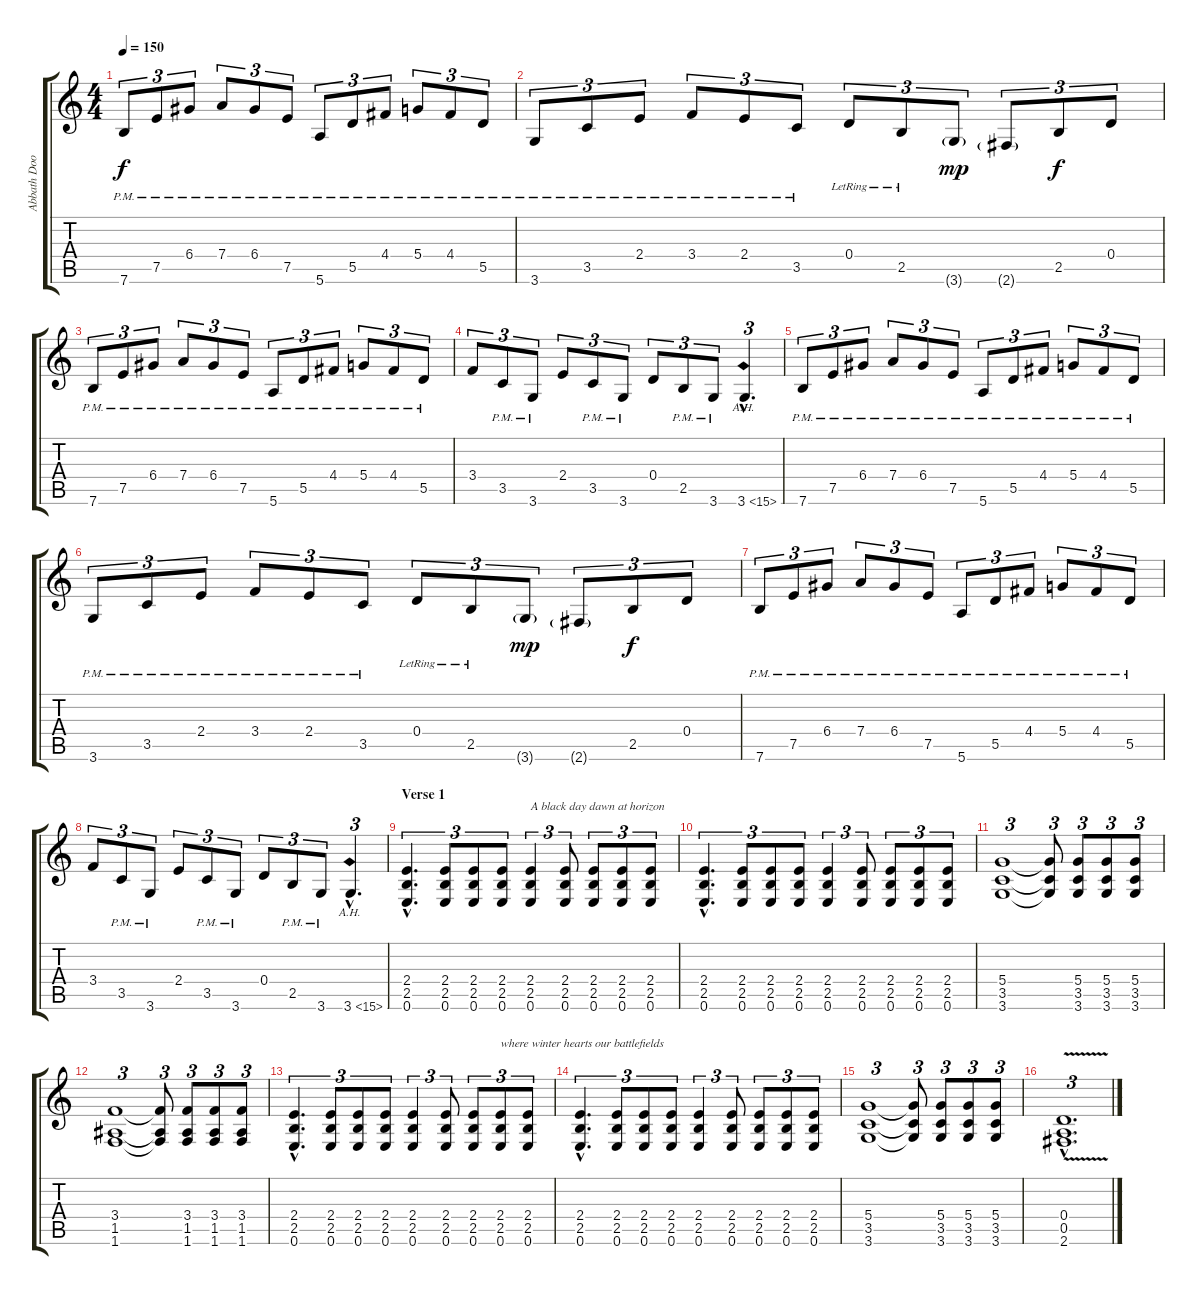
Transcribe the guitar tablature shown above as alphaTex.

\track ("Abbath Doom Occulta (Guitar)" "Abbath Doo") {instrument distortionguitar}
\staff {score tabs}
\tuning (E4 B3 G3 D3 A2 E2) {hide}
\ts (4 4)
\tempo 150
\clef g2
\ks c
7.6{pm}.8{tu (3 2) dy f} 7.5{pm}.8{tu (3 2)} 6.4{pm}.8{tu (3 2)} 7.4{pm}.8{tu (3 2)} 6.4{pm}.8{tu (3 2)} 7.5{pm}.8{tu (3 2)} 5.6{pm}.8{tu (3 2)} 5.5{pm}.8{tu (3 2)} 4.4{pm}.8{tu (3 2)} 5.4{pm}.8{tu (3 2)} 4.4{pm}.8{tu (3 2)} 5.5{pm}.8{tu (3 2)} |
3.6{pm}.8{tu (3 2)} 3.5{pm}.8{tu (3 2)} 2.4{pm}.8{tu (3 2)} 3.4{pm}.8{tu (3 2)} 2.4{pm}.8{tu (3 2)} 3.5{pm}.8{tu (3 2)} 0.4{lr}.8{tu (3 2)} 2.5{lr}.8{tu (3 2)} 3.6{g}.8{tu (3 2) dy mp} 2.6{g}.8{tu (3 2)} 2.5.8{tu (3 2) dy f} 0.4.8{tu (3 2)} |
7.6{pm}.8{tu (3 2)} 7.5{pm}.8{tu (3 2)} 6.4{pm}.8{tu (3 2)} 7.4{pm}.8{tu (3 2)} 6.4{pm}.8{tu (3 2)} 7.5{pm}.8{tu (3 2)} 5.6{pm}.8{tu (3 2)} 5.5{pm}.8{tu (3 2)} 4.4{pm}.8{tu (3 2)} 5.4{pm}.8{tu (3 2)} 4.4{pm}.8{tu (3 2)} 5.5{pm}.8{tu (3 2)} |
3.4.8{tu (3 2)} 3.5{pm}.8{tu (3 2)} 3.6{pm}.8{tu (3 2)} 2.4.8{tu (3 2)} 3.5{pm}.8{tu (3 2)} 3.6{pm}.8{tu (3 2)} 0.4.8{tu (3 2)} 2.5{pm}.8{tu (3 2)} 3.6{pm}.8{tu (3 2)} 3.6{ah 12 hac}.4{d tu (3 2) instrument guitarharmonics} |
7.6{pm}.8{tu (3 2) instrument distortionguitar} 7.5{pm}.8{tu (3 2)} 6.4{pm}.8{tu (3 2)} 7.4{pm}.8{tu (3 2)} 6.4{pm}.8{tu (3 2)} 7.5{pm}.8{tu (3 2)} 5.6{pm}.8{tu (3 2)} 5.5{pm}.8{tu (3 2)} 4.4{pm}.8{tu (3 2)} 5.4{pm}.8{tu (3 2)} 4.4{pm}.8{tu (3 2)} 5.5{pm}.8{tu (3 2)} |
3.6{pm}.8{tu (3 2)} 3.5{pm}.8{tu (3 2)} 2.4{pm}.8{tu (3 2)} 3.4{pm}.8{tu (3 2)} 2.4{pm}.8{tu (3 2)} 3.5{pm}.8{tu (3 2)} 0.4{lr}.8{tu (3 2)} 2.5{lr}.8{tu (3 2)} 3.6{g}.8{tu (3 2) dy mp} 2.6{g}.8{tu (3 2)} 2.5.8{tu (3 2) dy f} 0.4.8{tu (3 2)} |
7.6{pm}.8{tu (3 2)} 7.5{pm}.8{tu (3 2)} 6.4{pm}.8{tu (3 2)} 7.4{pm}.8{tu (3 2)} 6.4{pm}.8{tu (3 2)} 7.5{pm}.8{tu (3 2)} 5.6{pm}.8{tu (3 2)} 5.5{pm}.8{tu (3 2)} 4.4{pm}.8{tu (3 2)} 5.4{pm}.8{tu (3 2)} 4.4{pm}.8{tu (3 2)} 5.5{pm}.8{tu (3 2)} |
3.4.8{tu (3 2)} 3.5{pm}.8{tu (3 2)} 3.6{pm}.8{tu (3 2)} 2.4.8{tu (3 2)} 3.5{pm}.8{tu (3 2)} 3.6{pm}.8{tu (3 2)} 0.4.8{tu (3 2)} 2.5{pm}.8{tu (3 2)} 3.6{pm}.8{tu (3 2)} 3.6{ah 12 hac}.4{d tu (3 2) instrument guitarharmonics} |
\section ("" "Verse 1")
(2.4{hac} 2.5{hac} 0.6{hac}).4{d tu (3 2) instrument distortionguitar} (2.4 2.5 0.6).8{tu (3 2)} (2.4 2.5 0.6).8{tu (3 2)} (2.4 2.5 0.6).8{tu (3 2)} (2.4 2.5 0.6).4{tu (3 2) txt "A black day dawn at horizon "} (2.4 2.5 0.6).8{tu (3 2)} (2.4 2.5 0.6).8{tu (3 2)} (2.4 2.5 0.6).8{tu (3 2)} (2.4 2.5 0.6).8{tu (3 2)} |
(2.4{hac} 2.5{hac} 0.6{hac}).4{d tu (3 2)} (2.4 2.5 0.6).8{tu (3 2)} (2.4 2.5 0.6).8{tu (3 2)} (2.4 2.5 0.6).8{tu (3 2)} (2.4 2.5 0.6).4{tu (3 2)} (2.4 2.5 0.6).8{tu (3 2)} (2.4 2.5 0.6).8{tu (3 2)} (2.4 2.5 0.6).8{tu (3 2)} (2.4 2.5 0.6).8{tu (3 2)} |
(5.4 3.5 3.6).1{tu (3 2)} (5.4{t} 3.5{t} 3.6{t}).8{tu (3 2)} (5.4 3.5 3.6).8{tu (3 2)} (5.4 3.5 3.6).8{tu (3 2)} (5.4 3.5 3.6).8{tu (3 2)} |
(3.4 1.5 1.6).1{tu (3 2)} (3.4{t} 1.5{t} 1.6{t}).8{tu (3 2)} (3.4 1.5 1.6).8{tu (3 2)} (3.4 1.5 1.6).8{tu (3 2)} (3.4 1.5 1.6).8{tu (3 2)} |
(2.4{hac} 2.5{hac} 0.6{hac}).4{d tu (3 2)} (2.4 2.5 0.6).8{tu (3 2)} (2.4 2.5 0.6).8{tu (3 2)} (2.4 2.5 0.6).8{tu (3 2)} (2.4 2.5 0.6).4{tu (3 2)} (2.4 2.5 0.6).8{tu (3 2)} (2.4 2.5 0.6).8{tu (3 2)} (2.4 2.5 0.6).8{tu (3 2) txt "where winter hearts our battlefields"} (2.4 2.5 0.6).8{tu (3 2)} |
(2.4{hac} 2.5{hac} 0.6{hac}).4{d tu (3 2)} (2.4 2.5 0.6).8{tu (3 2)} (2.4 2.5 0.6).8{tu (3 2)} (2.4 2.5 0.6).8{tu (3 2)} (2.4 2.5 0.6).4{tu (3 2)} (2.4 2.5 0.6).8{tu (3 2)} (2.4 2.5 0.6).8{tu (3 2)} (2.4 2.5 0.6).8{tu (3 2)} (2.4 2.5 0.6).8{tu (3 2)} |
(5.4 3.5 3.6).1{tu (3 2)} (5.4{t} 3.5{t} 3.6{t}).8{tu (3 2)} (5.4 3.5 3.6).8{tu (3 2)} (5.4 3.5 3.6).8{tu (3 2)} (5.4 3.5 3.6).8{tu (3 2)} |
(0.4{hac} 0.5{hac} 2.6{v hac}).1{d tu (3 2)}
